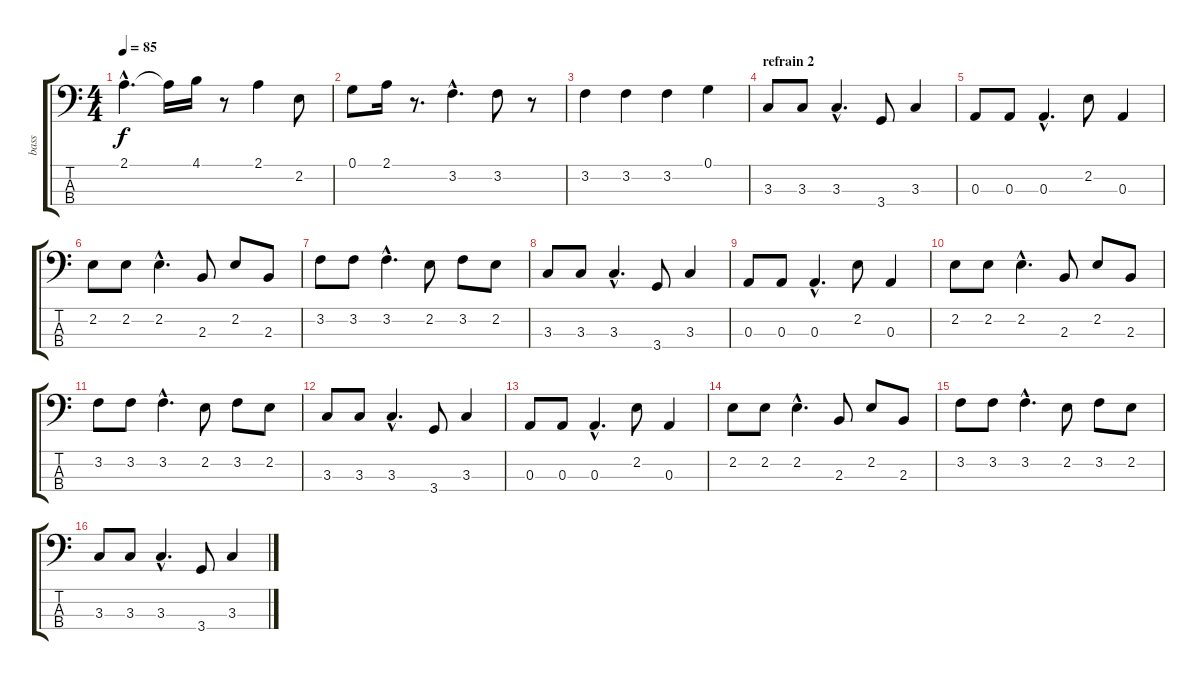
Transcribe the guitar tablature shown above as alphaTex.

\track ("bass" "bass") {instrument electricbassfinger}
\staff {score tabs}
\tuning (G2 D2 A1 E1) {hide}
\ts (4 4)
\tempo 85
\clef f4
\ks c
2.1{hac}.4{d dy f} 2.1{t}.16 4.1.16 r.8 2.1.4 2.2.8 |
0.1.8 2.1.16 r.8{d} 3.2{hac}.4{d} 3.2.8 r.8 |
3.2.4 3.2.4 3.2.4 0.1.4 |
\section ("" "refrain 2")
3.3.8 3.3.8 3.3{hac}.4{d} 3.4.8 3.3.4 |
0.3.8 0.3.8 0.3{hac}.4{d} 2.2.8 0.3.4 |
2.2.8 2.2.8 2.2{hac}.4{d} 2.3.8 2.2.8 2.3.8 |
3.2.8 3.2.8 3.2{hac}.4{d} 2.2.8 3.2.8 2.2.8 |
3.3.8 3.3.8 3.3{hac}.4{d} 3.4.8 3.3.4 |
0.3.8 0.3.8 0.3{hac}.4{d} 2.2.8 0.3.4 |
2.2.8 2.2.8 2.2{hac}.4{d} 2.3.8 2.2.8 2.3.8 |
3.2.8 3.2.8 3.2{hac}.4{d} 2.2.8 3.2.8 2.2.8 |
3.3.8 3.3.8 3.3{hac}.4{d} 3.4.8 3.3.4 |
0.3.8 0.3.8 0.3{hac}.4{d} 2.2.8 0.3.4 |
2.2.8 2.2.8 2.2{hac}.4{d} 2.3.8 2.2.8 2.3.8 |
3.2.8 3.2.8 3.2{hac}.4{d} 2.2.8 3.2.8 2.2.8 |
3.3.8 3.3.8 3.3{hac}.4{d} 3.4.8 3.3.4
